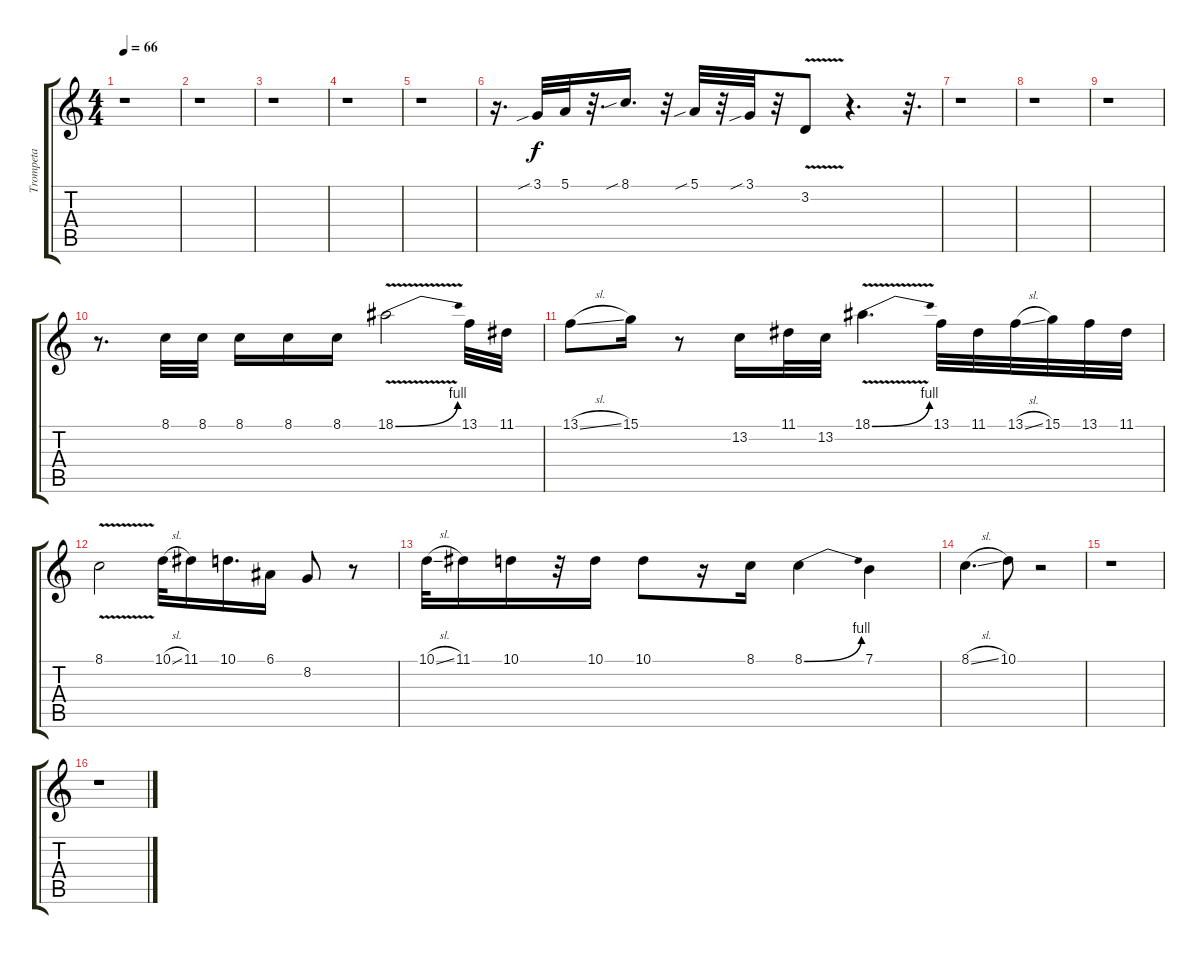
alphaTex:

\track ("Trompeta" "Trompeta") {instrument tenorsax}
\staff {score tabs}
\tuning (E4 B3 G3 D3 A2 E2) {hide}
\ts (4 4)
\tempo 66
\clef g2
\ks c
r.1{dy f} |
r.1 |
r.1 |
r.1 |
r.1 |
r.16{d} 3.1{sib}.32 5.1.32 r.32{d} 8.1{sib}.16{d} r.32 5.1{sib}.32 r.32 3.1{sib}.32 r.32 3.2{v}.8 r.4{d} r.32{d} |
r.1 |
r.1 |
r.1 |
r.8{d} 8.1.32 8.1.32 8.1.16 8.1.16 8.1.16 18.1{be (bend 0 0 60 4) v}.2 13.1.32 11.1.32 |
13.1{sl}.8 15.1.16 r.8 13.2.16 11.1.32 13.2.32 18.1{be (bend 0 0 60 4) v}.4{d} 13.1.32 11.1.32 13.1{sl}.32 15.1.32 13.1.32 11.1.32 |
8.1{v}.2 10.1{sl}.32 11.1.16 10.1.16{d} 6.1.16 8.2.8 r.8 |
10.1{sl}.32 11.1.16 10.1.16 r.32 10.1.16 10.1.8 r.16 8.1.16 8.1{be (bend 0 0 60 4)}.4 7.1.4 |
8.1{sl}.4{d} 10.1.8 r.2 |
r.1 |
r.1
